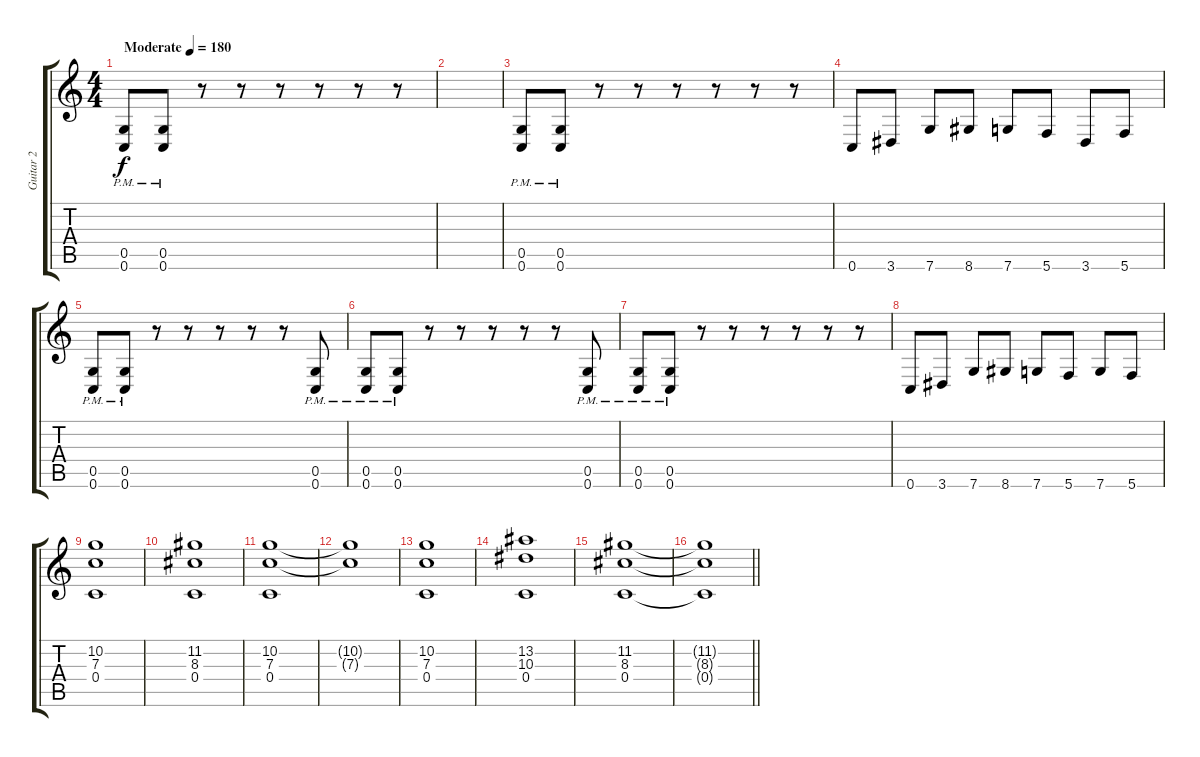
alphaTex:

\track ("Guitar 2" "Guitar 2") {instrument distortionguitar}
\staff {score tabs}
\tuning (D4 A3 F3 C3 G2 C2) {hide}
\ts (4 4)
\tempo (180 "Moderate")
\clef g2
\ks c
(0.5{pm} 0.6{pm}).8{dy f instrument distortionguitar} (0.5{pm} 0.6{pm}).8 r.8 r.8 r.8 r.8 r.8 r.8 |
|
(0.5{pm} 0.6{pm}).8 (0.5{pm} 0.6{pm}).8 r.8 r.8 r.8 r.8 r.8 r.8 |
0.6.8 3.6.8 7.6.8 8.6.8 7.6.8 5.6.8 3.6.8 5.6.8 |
(0.5{pm} 0.6{pm}).8 (0.5{pm} 0.6{pm}).8 r.8 r.8 r.8 r.8 r.8 (0.5{pm} 0.6{pm}).8 |
(0.5{pm} 0.6{pm}).8 (0.5{pm} 0.6{pm}).8 r.8 r.8 r.8 r.8 r.8 (0.5{pm} 0.6{pm}).8 |
(0.5{pm} 0.6{pm}).8 (0.5{pm} 0.6{pm}).8 r.8 r.8 r.8 r.8 r.8 r.8 |
0.6.8 3.6.8 7.6.8 8.6.8 7.6.8 5.6.8 7.6.8 5.6.8 |
(10.2 7.3 0.4).1{volume 10} |
(11.2 8.3 0.4).1 |
(10.2 7.3 0.4).1 |
(10.2{t} 7.3{t}).1 |
(10.2 7.3 0.4).1 |
(13.2 10.3 0.4).1 |
(11.2 8.3 0.4).1 |
\barLineRight lightlight
(11.2{t} 8.3{t} 0.4{t}).1
